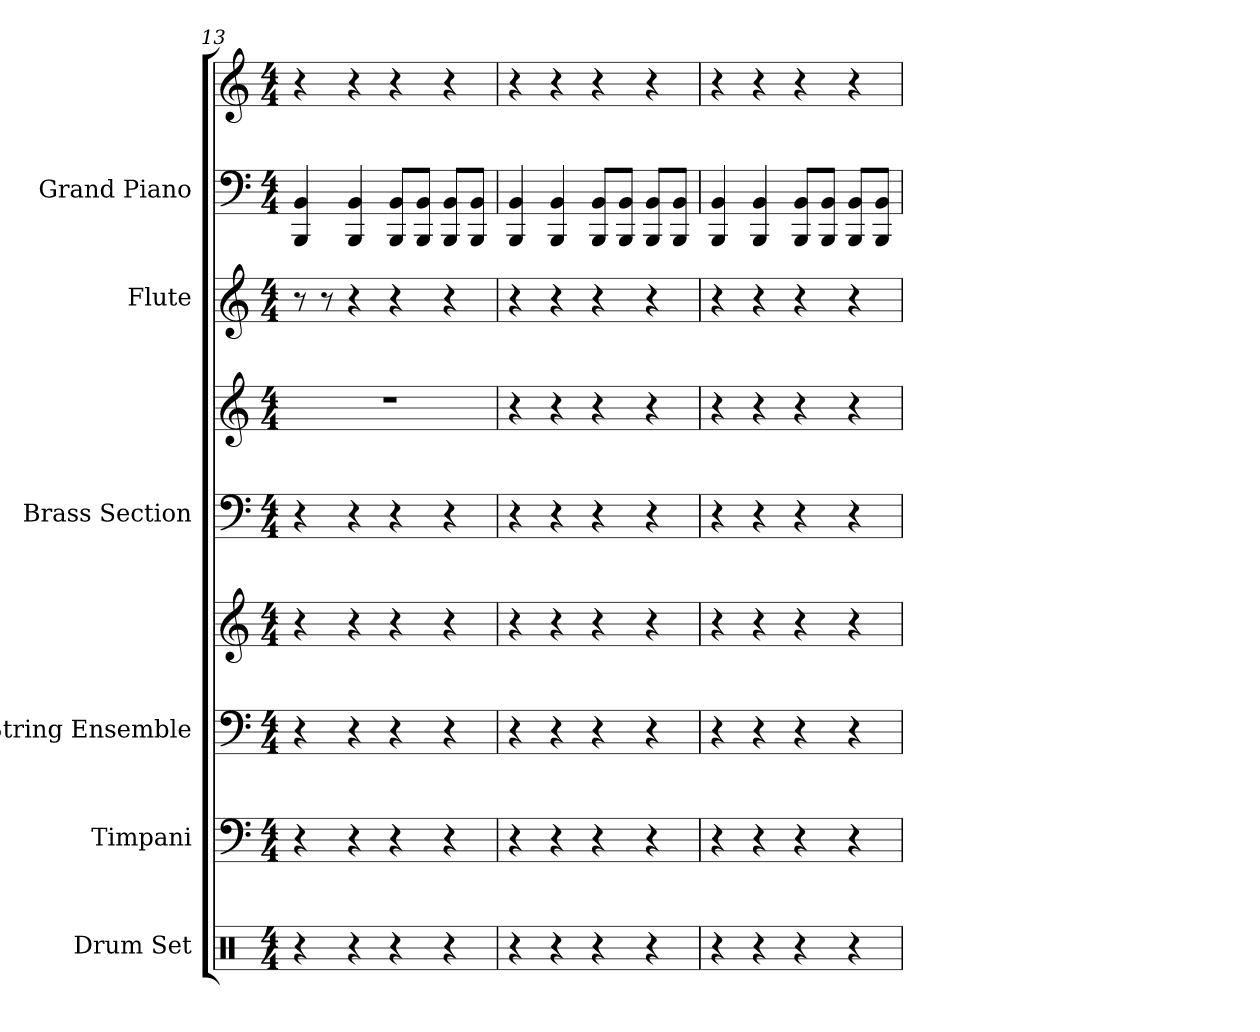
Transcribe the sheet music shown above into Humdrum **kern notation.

**kern	**kern	**kern	**kern	**kern	**kern	**kern	**kern	**kern
*part6	*part5	*part4	*part4	*part3	*part3	*part2	*part1	*part1
*staff9	*staff8	*staff7	*staff6	*staff5	*staff4	*staff3	*staff2	*staff1
*I"Drum Set	*I"Timpani	*I"String Ensemble	*	*I"Brass Section	*	*I"Flute	*I"Grand Piano	*
*I'Drs.	*I'Timp.	*I'St. Ens.	*	*I'Brs. Se.	*	*I'Fl.	*I'Pno.	*
*clefX	*clefF4	*clefF4	*clefG2	*clefF4	*clefG2	*clefG2	*clefF4	*clefG2
*k[]	*k[]	*k[]	*k[]	*k[]	*k[]	*k[]	*k[]	*k[]
*M4/4	*M4/4	*M4/4	*M4/4	*M4/4	*M4/4	*M4/4	*M4/4	*M4/4
=13	=13	=13	=13	=13	=13	=13	=13	=13
4r	4r	4r	4r	4r	1r	8r	4BBB 4BB	4r
.	.	.	.	.	.	8r	.	.
4r	4r	4r	4r	4r	.	4r	4BBB 4BB	4r
4r	4r	4r	4r	4r	.	4r	8BBB 8BBL	4r
.	.	.	.	.	.	.	8BB 8BBBJ	.
4r	4r	4r	4r	4r	.	4r	8BB 8BBBL	4r
.	.	.	.	.	.	.	8BB 8BBBJ	.
=14	=14	=14	=14	=14	=14	=14	=14	=14
4r	4r	4r	4r	4r	4r	4r	4BBB 4BB	4r
4r	4r	4r	4r	4r	4r	4r	4BBB 4BB	4r
4r	4r	4r	4r	4r	4r	4r	8BBB 8BBL	4r
.	.	.	.	.	.	.	8BB 8BBBJ	.
4r	4r	4r	4r	4r	4r	4r	8BB 8BBBL	4r
.	.	.	.	.	.	.	8BB 8BBBJ	.
=15	=15	=15	=15	=15	=15	=15	=15	=15
4r	4r	4r	4r	4r	4r	4r	4BBB 4BB	4r
4r	4r	4r	4r	4r	4r	4r	4BBB 4BB	4r
4r	4r	4r	4r	4r	4r	4r	8BBB 8BBL	4r
.	.	.	.	.	.	.	8BB 8BBBJ	.
4r	4r	4r	4r	4r	4r	4r	8BB 8BBBL	4r
.	.	.	.	.	.	.	8BB 8BBBJ	.
=	=	=	=	=	=	=	=	=
*-	*-	*-	*-	*-	*-	*-	*-	*-
